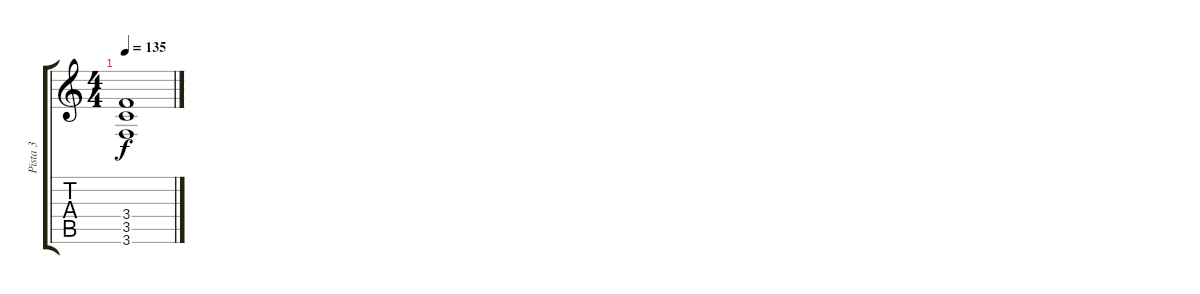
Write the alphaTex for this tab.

\track ("Pista 3" "Pista 3") {instrument distortionguitar}
\staff {score tabs}
\tuning (E4 B3 G3 D3 A2 D2) {hide}
\ts (4 4)
\tempo 135
\clef g2
\ks c
(3.4 3.5 3.6).1{dy f}
